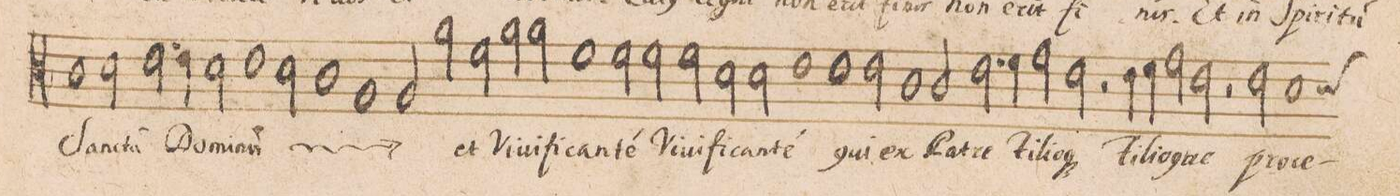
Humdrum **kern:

**kern	**text
*I"CANTVS.	*
*clefC3	*
*k[]	*
*met(C|)	*
*M2/1	*
1c	San-
2d\	-ctu(m)
=133-	=133-
2.e\	Do-
4e\	-mi-
2d\	-nu(m)
*	*ij
1e	San-
=134-	=134-
2d\	-ctu(m)
1c	Do-
=135-	=135-
1A	-mi-
2A/	-nu(m)
*	*Xij
2a\	et
=136-	=136-
2fny\	Vi-
2a\	-ui-
2a\	-fi-
1f	-can-
=137-	=137-
2f\	-te(m)
2f\	Vi-
2f\	-ui-
=138-	=138-
2d\	-fi-
2d\	-can-
1e	-te(m)
=139-	=139-
1e	qui
2e\	ex
1c	Pa-
=140-	=140-
2c/	-tre
2.e\	Fi-
4f\	-li-
=141-	=141-
2g\	-o-
2e\	-q(ue)
2r	.
4e\	Fi-
4f\	-li-
=142-	=142-
2g\	-o-
2e\	-que
2r	.
2e\	pro-
=143-	=143-
*custos:d	*
1d	-ce-
*-	*-
